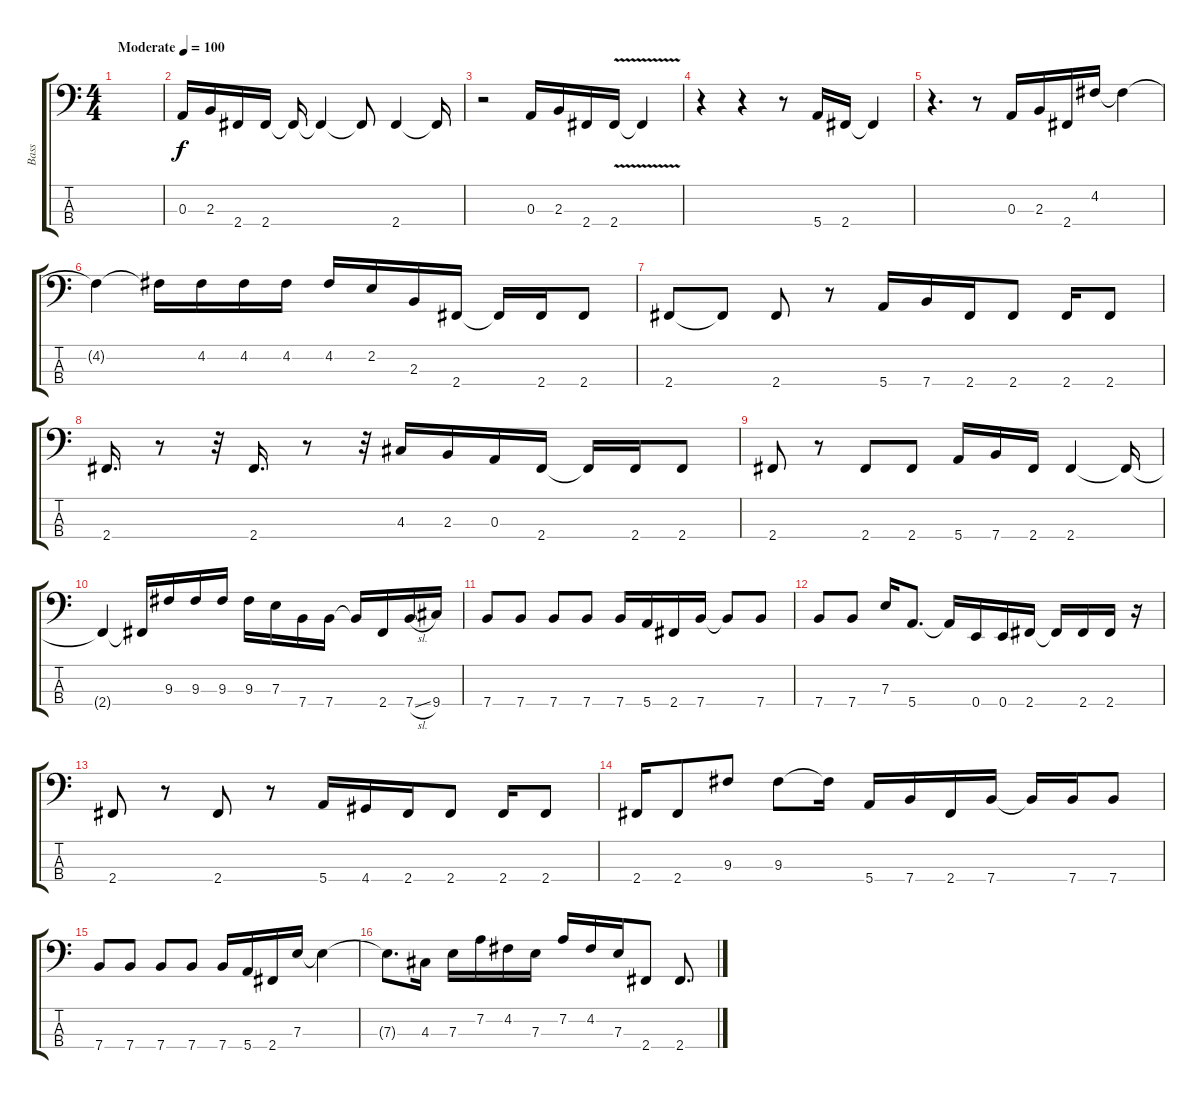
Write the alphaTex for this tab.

\track ("Bass" "Bass") {instrument electricbasspick}
\staff {score tabs}
\tuning (G2 D2 A1 E1) {hide}
\ts (4 4)
\tempo (100 "Moderate")
\clef f4
\ks c
|
0.3.16 2.3.16 2.4.16 2.4.16 2.4{t}.16 2.4{t}.4 2.4{t}.8 2.4.4 2.4{t}.16 |
r.2 0.3.16 2.3.16 2.4.16 2.4{v}.16 2.4{t}.4 |
r.4 r.4 r.8 5.4.16 2.4.16 2.4{t}.4 |
r.4{d} r.8 0.3.16 2.3.16 2.4.16 4.2.16 4.2{t}.4 |
4.2{t}.4 4.2{t}.16 4.2.16 4.2.16 4.2.16 4.2.16 2.2.16 2.3.16 2.4.16 2.4{t}.16 2.4.16 2.4.8 |
2.4.8 2.4{t}.8 2.4.8 r.8 5.4.16 7.4.16 2.4.16 2.4.8 2.4.16 2.4.8 |
2.4.16{d} r.8 r.32 2.4.16{d} r.8 r.32 4.3.16 2.3.16 0.3.16 2.4.16 2.4{t}.16 2.4.16 2.4.8 |
2.4.8 r.8 2.4.8 2.4.8 5.4.16 7.4.16 2.4.16 2.4.4 2.4{t}.16 |
2.4{t}.4 2.4{t}.16 9.3.16 9.3.16 9.3.16 9.3.16 7.3.16 7.4.16 7.4.16 7.4{t}.16 2.4.16 7.4{sl}.16 9.4.16 |
7.4.8 7.4.8 7.4.8 7.4.8 7.4.16 5.4.16 2.4.16 7.4.16 7.4{t}.8 7.4.8 |
7.4.8 7.4.8 7.3.16 5.4.8{d} 5.4{t}.16 0.4.16 0.4.16 2.4.16 2.4{t}.16 2.4.16 2.4.16 r.16 |
2.4.8 r.8 2.4.8 r.8 5.4.16 4.4.16 2.4.16 2.4.8 2.4.16 2.4.8 |
2.4.16 2.4.8 9.3.8 9.3.8 9.3{t}.16 5.4.16 7.4.16 2.4.16 7.4.16 7.4{t}.16 7.4.16 7.4.8 |
7.4.8 7.4.8 7.4.8 7.4.8 7.4.16 5.4.16 2.4.16 7.3.16 7.3{t}.4 |
7.3{t}.8{d} 4.3.16 7.3.16 7.2.16 4.2.16 7.3.16 7.2.16 4.2.16 7.3.16 2.4.8 2.4.8{d}
